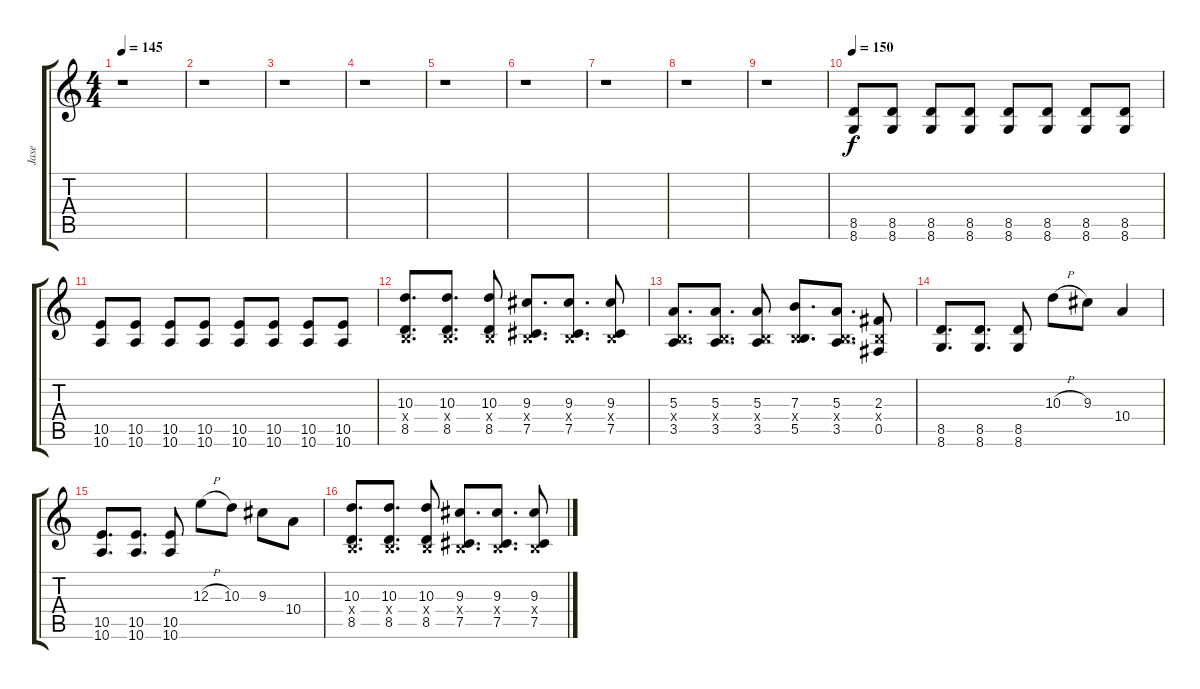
\track ("Jase" "Jase") {instrument distortionguitar}
\staff {score tabs}
\tuning (Db4 Ab3 E3 B2 Gb2 B1) {hide}
\ts (4 4)
\tempo 145
\clef g2
\ks c
r.1{dy f} |
r.1 |
r.1 |
r.1 |
r.1 |
r.1 |
r.1 |
r.1 |
r.1 |
\tempo 150
(8.5 8.6).8 (8.5 8.6).8 (8.5 8.6).8 (8.5 8.6).8 (8.5 8.6).8 (8.5 8.6).8 (8.5 8.6).8 (8.5 8.6).8 |
(10.5 10.6).8 (10.5 10.6).8 (10.5 10.6).8 (10.5 10.6).8 (10.5 10.6).8 (10.5 10.6).8 (10.5 10.6).8 (10.5 10.6).8 |
(10.3 0.4{x} 8.5).8{d} (10.3 0.4{x} 8.5).8{d} (10.3 0.4{x} 8.5).8 (9.3 0.4{x} 7.5).8{d} (9.3 0.4{x} 7.5).8{d} (9.3 0.4{x} 7.5).8 |
(5.3 0.4{x} 3.5).8{d} (5.3 0.4{x} 3.5).8{d} (5.3 0.4{x} 3.5).8 (7.3 0.4{x} 5.5).8{d} (5.3 0.4{x} 3.5).8{d} (2.3 0.4{x} 0.5).8 |
(8.5 8.6).8{d} (8.5 8.6).8{d} (8.5 8.6).8 10.3{h}.8 9.3.8 10.4.4 |
(10.5 10.6).8{d} (10.5 10.6).8{d} (10.5 10.6).8 12.3{h}.8 10.3.8 9.3.8 10.4.8 |
(10.3 0.4{x} 8.5).8{d} (10.3 0.4{x} 8.5).8{d} (10.3 0.4{x} 8.5).8 (9.3 0.4{x} 7.5).8{d} (9.3 0.4{x} 7.5).8{d} (9.3 0.4{x} 7.5).8
